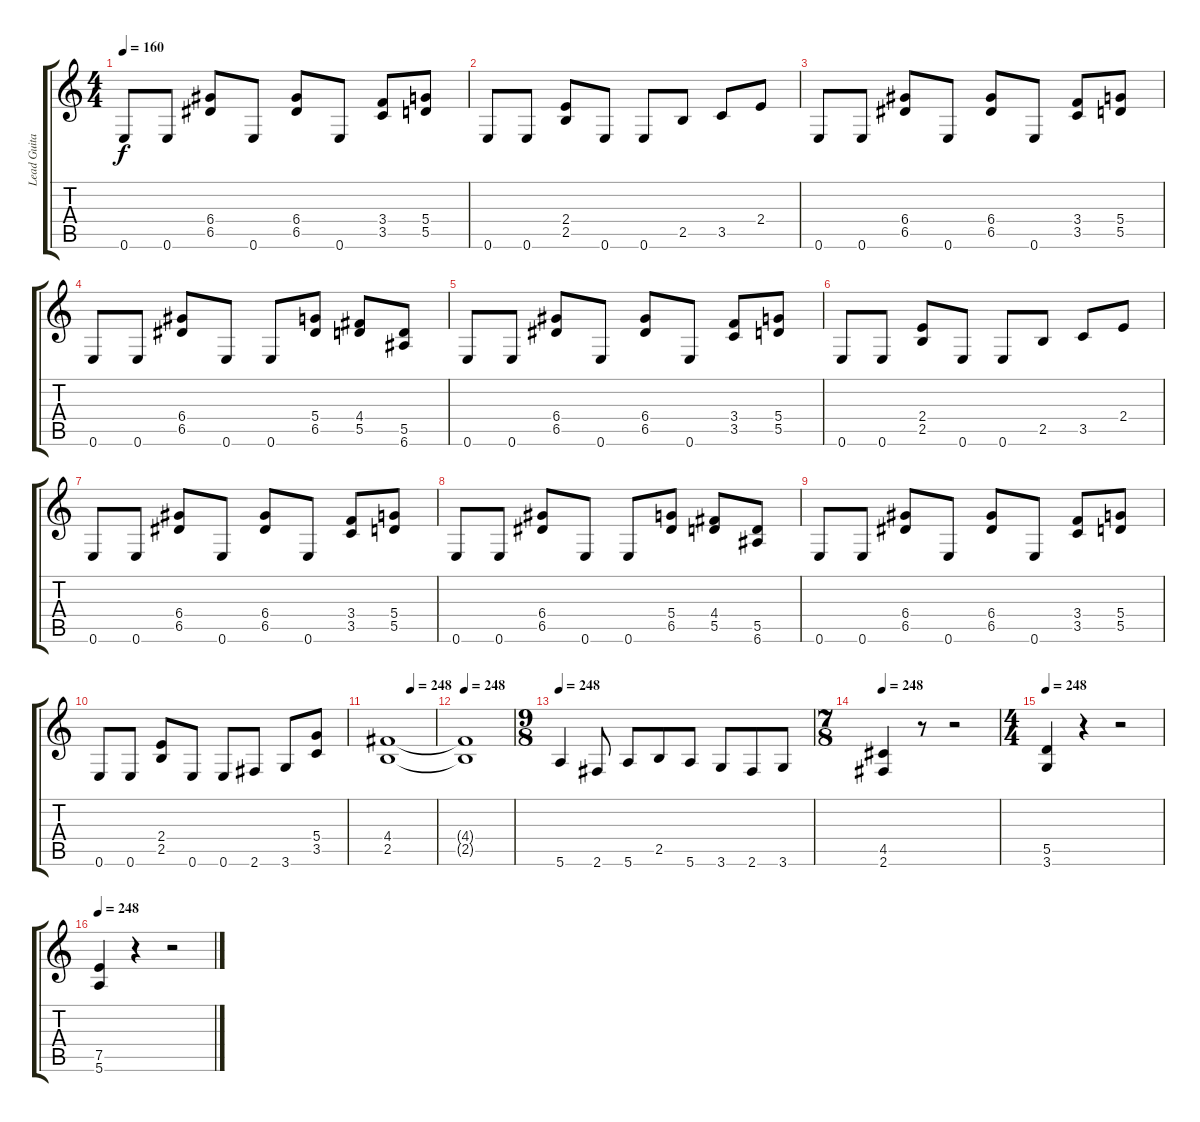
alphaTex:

\track ("Lead Guitar" "Lead Guita") {instrument distortionguitar}
\staff {score tabs}
\tuning (E4 B3 G3 D3 A2 E2) {hide}
\ts (4 4)
\tempo 160
\clef g2
\ks c
0.6.8{dy f} 0.6.8 (6.4 6.5).8 0.6.8 (6.4 6.5).8 0.6.8 (3.4 3.5).8 (5.4 5.5).8 |
0.6.8 0.6.8 (2.4 2.5).8 0.6.8 0.6.8 2.5.8 3.5.8 2.4.8 |
0.6.8 0.6.8 (6.4 6.5).8 0.6.8 (6.4 6.5).8 0.6.8 (3.4 3.5).8 (5.4 5.5).8 |
0.6.8 0.6.8 (6.4 6.5).8 0.6.8 0.6.8 (5.4 6.5).8 (4.4 5.5).8 (5.5 6.6).8 |
0.6.8 0.6.8 (6.4 6.5).8 0.6.8 (6.4 6.5).8 0.6.8 (3.4 3.5).8 (5.4 5.5).8 |
0.6.8 0.6.8 (2.4 2.5).8 0.6.8 0.6.8 2.5.8 3.5.8 2.4.8 |
0.6.8 0.6.8 (6.4 6.5).8 0.6.8 (6.4 6.5).8 0.6.8 (3.4 3.5).8 (5.4 5.5).8 |
0.6.8 0.6.8 (6.4 6.5).8 0.6.8 0.6.8 (5.4 6.5).8 (4.4 5.5).8 (5.5 6.6).8 |
0.6.8 0.6.8 (6.4 6.5).8 0.6.8 (6.4 6.5).8 0.6.8 (3.4 3.5).8 (5.4 5.5).8 |
0.6.8 0.6.8 (2.4 2.5).8 0.6.8 0.6.8 2.6.8 3.6.8 (5.4 3.5).8 |
\tempo (248 0.5)
(4.4 2.5).1 |
\tempo 248
(4.4{t} 2.5{t}).1 |
\ts (9 8)
\tempo 248
5.6.4 2.6.8 5.6.8 2.5.8 5.6.8 3.6.8 2.6.8 3.6.8 |
\ts (7 8)
\tempo 248
(4.5 2.6).4 r.8 r.2 |
\ts (4 4)
\tempo 248
(5.5 3.6).4 r.4 r.2 |
\tempo 248
(7.5 5.6).4 r.4 r.2
